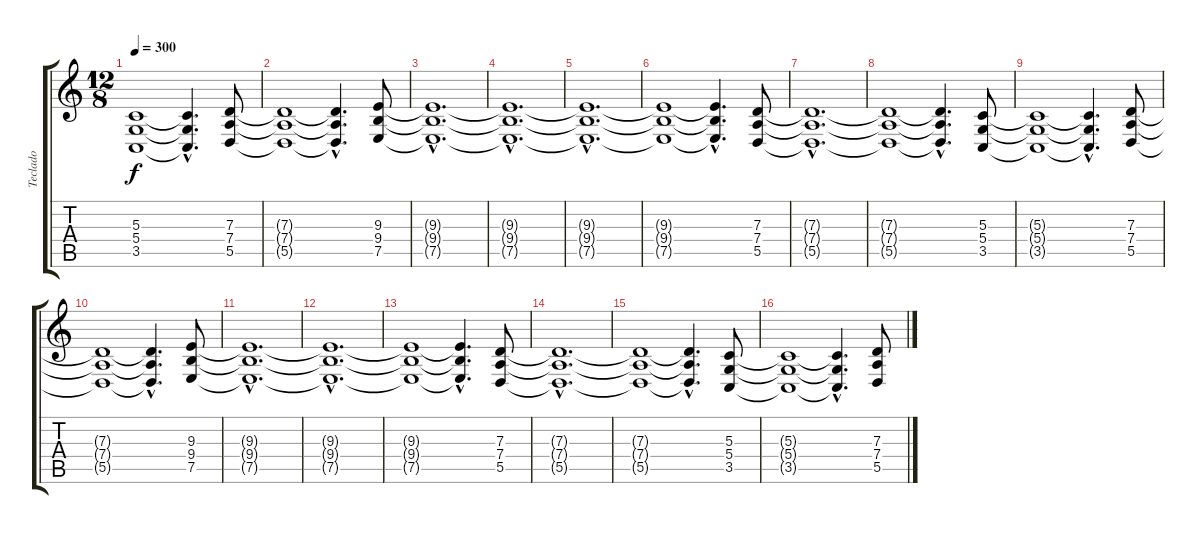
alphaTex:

\track ("Teclado " "Teclado ") {instrument choiraahs}
\staff {score tabs}
\tuning (E4 B3 G3 D3 A2 E2) {hide}
\ts (12 8)
\tempo 300
\clef g2
\ks c
(5.3{t} 5.4{t} 3.5{t}).1{dy f} (5.3{hac t} 5.4{hac t} 3.5{hac t}).4{d} (7.3 7.4 5.5).8 |
(7.3{t} 7.4{t} 5.5{t}).1 (7.3{hac t} 7.4{hac t} 5.5{hac t}).4{d} (9.3 9.4 7.5).8 |
(9.3{hac t} 9.4{hac t} 7.5{hac t}).1{d} |
(9.3{hac t} 9.4{hac t} 7.5{hac t}).1{d} |
(9.3{hac t} 9.4{hac t} 7.5{hac t}).1{d} |
(9.3{t} 9.4{t} 7.5{t}).1 (9.3{hac t} 9.4{hac t} 7.5{hac t}).4{d} (7.3 7.4 5.5).8 |
(7.3{hac t} 7.4{hac t} 5.5{hac t}).1{d} |
(7.3{t} 7.4{t} 5.5{t}).1 (7.3{hac t} 7.4{hac t} 5.5{hac t}).4{d} (5.3 5.4 3.5).8 |
(5.3{t} 5.4{t} 3.5{t}).1 (5.3{hac t} 5.4{hac t} 3.5{hac t}).4{d} (7.3 7.4 5.5).8 |
(7.3{t} 7.4{t} 5.5{t}).1 (7.3{hac t} 7.4{hac t} 5.5{hac t}).4{d} (9.3 9.4 7.5).8 |
(9.3{hac t} 9.4{hac t} 7.5{hac t}).1{d} |
(9.3{hac t} 9.4{hac t} 7.5{hac t}).1{d} |
(9.3{t} 9.4{t} 7.5{t}).1 (9.3{hac t} 9.4{hac t} 7.5{hac t}).4{d} (7.3 7.4 5.5).8 |
(7.3{hac t} 7.4{hac t} 5.5{hac t}).1{d} |
(7.3{t} 7.4{t} 5.5{t}).1 (7.3{hac t} 7.4{hac t} 5.5{hac t}).4{d} (5.3 5.4 3.5).8 |
(5.3{t} 5.4{t} 3.5{t}).1 (5.3{hac t} 5.4{hac t} 3.5{hac t}).4{d} (7.3 7.4 5.5).8
